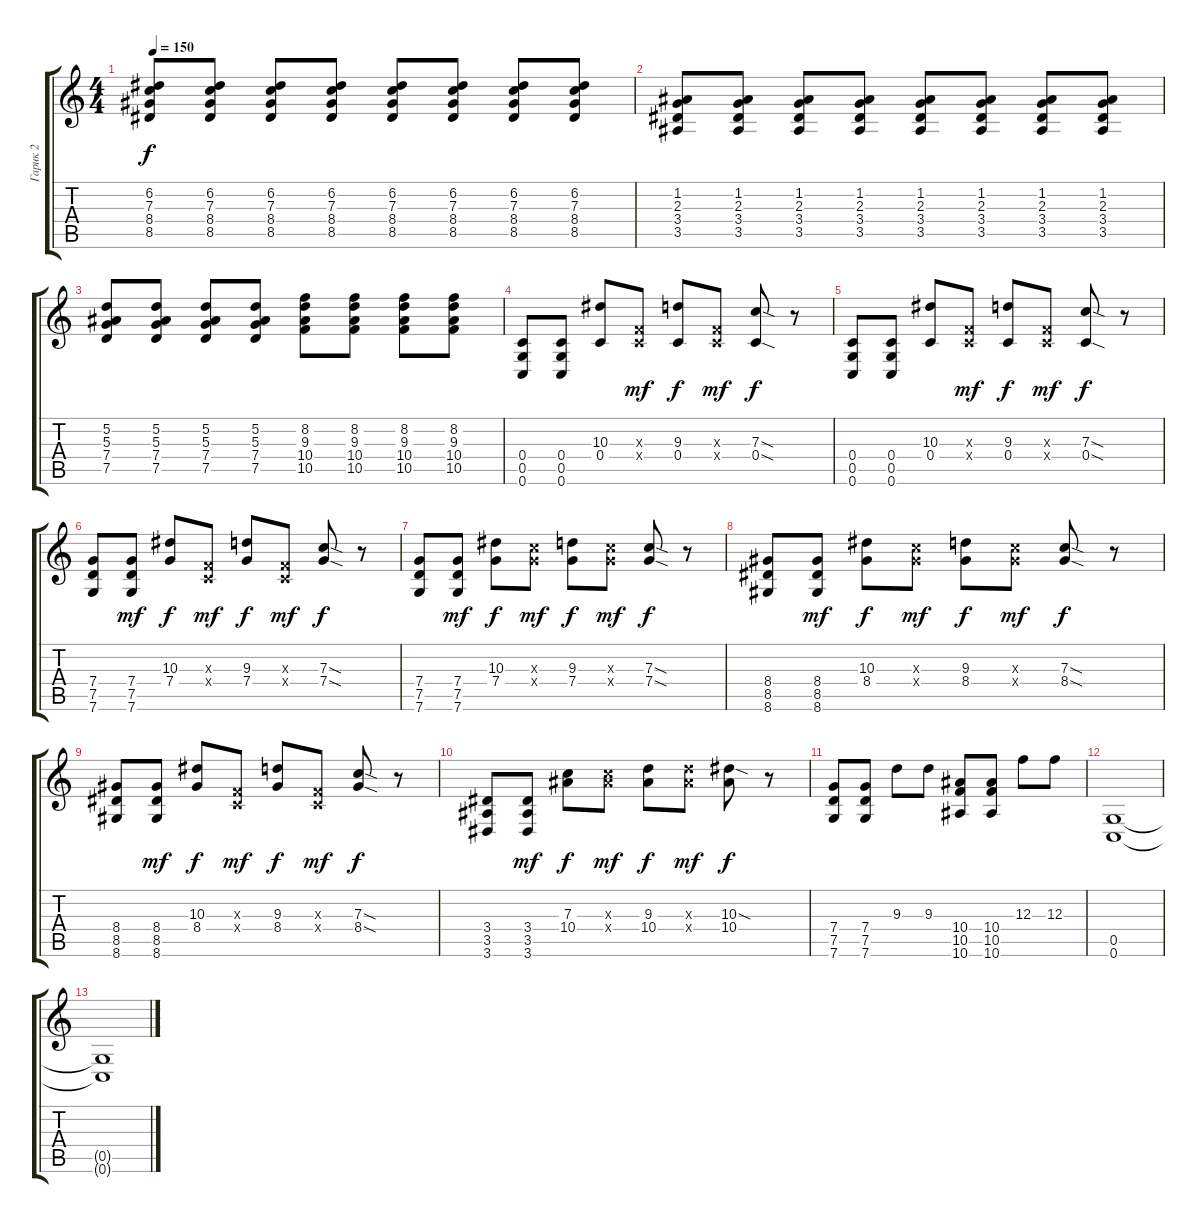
\track ("Гарик 2" "Гарик 2") {instrument distortionguitar}
\staff {score tabs}
\tuning (D4 A3 F3 C3 G2 C2) {hide}
\ts (4 4)
\tempo 150
\clef g2
\ks c
(6.2 7.3 8.4 8.5).8{dy f} (6.2 7.3 8.4 8.5).8 (6.2 7.3 8.4 8.5).8 (6.2 7.3 8.4 8.5).8 (6.2 7.3 8.4 8.5).8 (6.2 7.3 8.4 8.5).8 (6.2 7.3 8.4 8.5).8 (6.2 7.3 8.4 8.5).8 |
(1.2 2.3 3.4 3.5).8 (1.2 2.3 3.4 3.5).8 (1.2 2.3 3.4 3.5).8 (1.2 2.3 3.4 3.5).8 (1.2 2.3 3.4 3.5).8 (1.2 2.3 3.4 3.5).8 (1.2 2.3 3.4 3.5).8 (1.2 2.3 3.4 3.5).8 |
(5.2 5.3 7.4 7.5).8 (5.2 5.3 7.4 7.5).8 (5.2 5.3 7.4 7.5).8 (5.2 5.3 7.4 7.5).8 (8.2 9.3 10.4 10.5).8 (8.2 9.3 10.4 10.5).8 (8.2 9.3 10.4 10.5).8 (8.2 9.3 10.4 10.5).8 |
(0.4 0.5 0.6).8 (0.4 0.5 0.6).8 (10.3 0.4).8 (0.3{x} 0.4{x}).8{dy mf} (9.3 0.4).8{dy f} (0.3{x} 0.4{x}).8{dy mf} (7.3{sod} 0.4{sod}).8{dy f} r.8 |
(0.4 0.5 0.6).8 (0.4 0.5 0.6).8 (10.3 0.4).8 (0.3{x} 0.4{x}).8{dy mf} (9.3 0.4).8{dy f} (0.3{x} 0.4{x}).8{dy mf} (7.3{sod} 0.4{sod}).8{dy f} r.8 |
(7.4 7.5 7.6).8 (7.4 7.5 7.6).8{dy mf} (10.3 7.4).8{dy f} (0.3{x} 0.4{x}).8{dy mf} (9.3 7.4).8{dy f} (0.3{x} 0.4{x}).8{dy mf} (7.3{sod} 7.4{sod}).8{dy f} r.8 |
(7.4 7.5 7.6).8 (7.4 7.5 7.6).8{dy mf} (10.3 7.4).8{dy f} (7.3{x} 7.4{x}).8{dy mf} (9.3 7.4).8{dy f} (7.3{x} 7.4{x}).8{dy mf} (7.3{sod} 7.4{sod}).8{dy f} r.8 |
(8.4 8.5 8.6).8 (8.4 8.5 8.6).8{dy mf} (10.3 8.4).8{dy f} (7.3{x} 8.4{x}).8{dy mf} (9.3 8.4).8{dy f} (7.3{x} 8.4{x}).8{dy mf} (7.3{sod} 8.4{sod}).8{dy f} r.8 |
(8.4 8.5 8.6).8 (8.4 8.5 8.6).8{dy mf} (10.3 8.4).8{dy f} (0.3{x} 0.4{x}).8{dy mf} (9.3 8.4).8{dy f} (0.3{x} 0.4{x}).8{dy mf} (7.3{sod} 8.4{sod}).8{dy f} r.8 |
(3.4 3.5 3.6).8 (3.4 3.5 3.6).8{dy mf} (7.3 10.4).8{dy f} (7.3{x} 10.4{x}).8{dy mf} (9.3 10.4).8{dy f} (9.3{x} 10.4{x}).8{dy mf} (10.3{sod} 10.4).8{dy f} r.8 |
(7.4 7.5 7.6).8 (7.4 7.5 7.6).8 9.3.8 9.3.8 (10.4 10.5 10.6).8 (10.4 10.5 10.6).8 12.3.8 12.3.8 |
(0.5 0.6).1 |
(0.5{t} 0.6{t}).1
